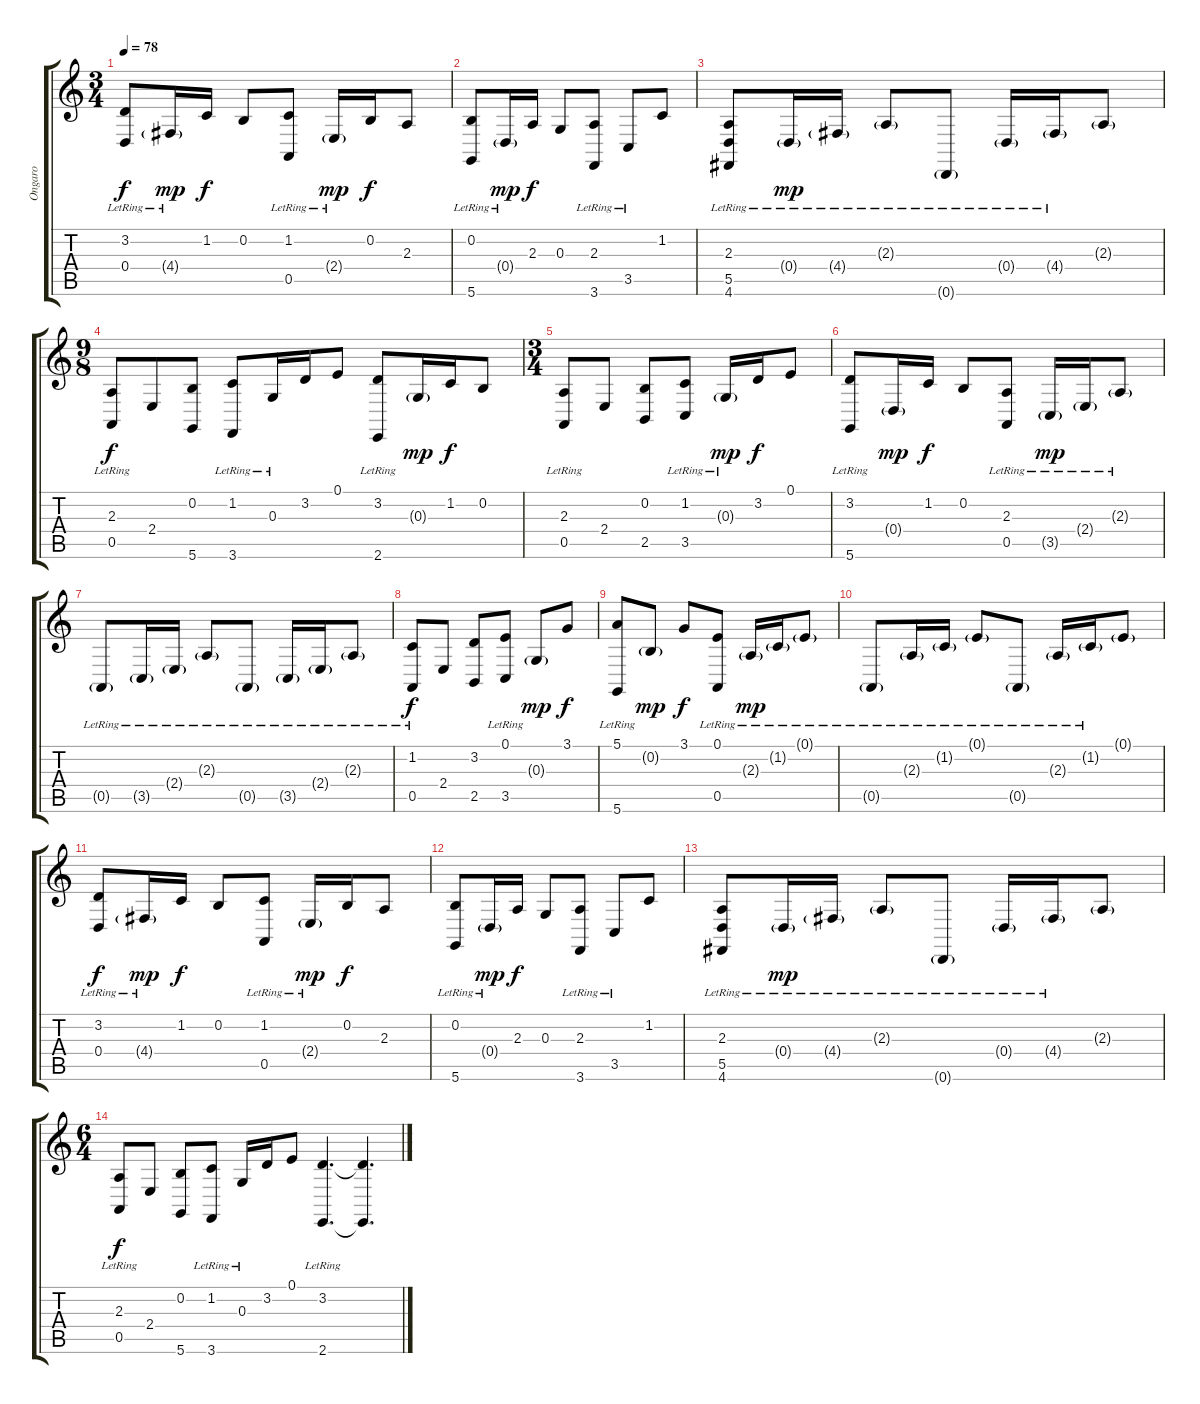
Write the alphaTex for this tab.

\track ("Ongaro" "Ongaro") {instrument acousticgrandpiano}
\staff {score tabs}
\tuning (E4 B3 G3 D3 A2 D2) {hide}
\ts (3 4)
\tempo 78
\clef g2
\ks c
(3.2{lr} 0.4{lr}).8{dy f} 4.4{g lr}.16{dy mp} 1.2.16{dy f} 0.2.8 (1.2{lr} 0.5{lr}).8 2.4{g lr}.16{dy mp} 0.2.16{dy f} 2.3.8 |
(0.2 5.6{lr}).8 0.4{g lr}.16{dy mp} 2.3.16{dy f} 0.3.8 (2.3 3.6{lr}).8 3.5{lr}.8 1.2.8 |
(2.3 5.5{lr} 4.6{lr}).8 0.4{g lr}.16{dy mp} 4.4{g lr}.16 2.3{g lr}.8 0.6{g lr}.8 0.4{g lr}.16 4.4{g lr}.16 2.3{g}.8 |
\ts (9 8)
(2.3{lr} 0.5{lr}).8{dy f} 2.4.8 (0.2 5.6).8 (1.2 3.6{lr}).8 0.3{lr}.16 3.2.16 0.1.8 (3.2 2.6{lr}).8 0.3{g}.16{dy mp} 1.2.16{dy f} 0.2.8 |
\ts (3 4)
(2.3{lr} 0.5{lr}).8 2.4.8 (0.2 2.5).8 (1.2 3.5{lr}).8 0.3{g lr}.16{dy mp} 3.2.16{dy f} 0.1.8 |
(3.2 5.6{lr}).8 0.4{g}.16{dy mp} 1.2.16{dy f} 0.2.8 (2.3{lr} 0.5).8 3.5{g lr}.16{dy mp} 2.4{g lr}.16 2.3{g lr}.8 |
0.5{g lr}.8 3.5{g lr}.16 2.4{g lr}.16 2.3{g lr}.8 0.5{g lr}.8 3.5{g lr}.16 2.4{g lr}.16 2.3{g lr}.8 |
(1.2{lr} 0.5{lr}).8{dy f} 2.4.8 (3.2 2.5).8 (0.1 3.5{lr}).8 0.3{g}.8{dy mp} 3.1.8{dy f} |
(5.1 5.6{lr}).8 0.2{g}.8{dy mp} 3.1.8{dy f} (0.1 0.5{lr}).8 2.3{g lr}.16{dy mp} 1.2{g lr}.16 0.1{g lr}.8 |
0.5{g lr}.8 2.3{g lr}.16 1.2{g lr}.16 0.1{g lr}.8 0.5{g lr}.8 2.3{g lr}.16 1.2{g lr}.16 0.1{g}.8 |
(3.2{lr} 0.4{lr}).8{dy f} 4.4{g lr}.16{dy mp} 1.2.16{dy f} 0.2.8 (1.2{lr} 0.5{lr}).8 2.4{g lr}.16{dy mp} 0.2.16{dy f} 2.3.8 |
(0.2 5.6{lr}).8 0.4{g lr}.16{dy mp} 2.3.16{dy f} 0.3.8 (2.3 3.6{lr}).8 3.5{lr}.8 1.2.8 |
(2.3 5.5{lr} 4.6{lr}).8 0.4{g lr}.16{dy mp} 4.4{g lr}.16 2.3{g lr}.8 0.6{g lr}.8 0.4{g lr}.16 4.4{g lr}.16 2.3{g}.8 |
\ts (6 4)
(2.3{lr} 0.5{lr}).8{dy f} 2.4.8 (0.2 5.6).8 (1.2 3.6{lr}).8 0.3{lr}.16 3.2.16 0.1.8 (3.2 2.6{lr}).4{d} (3.2{t} 2.6{t}).4{d}
